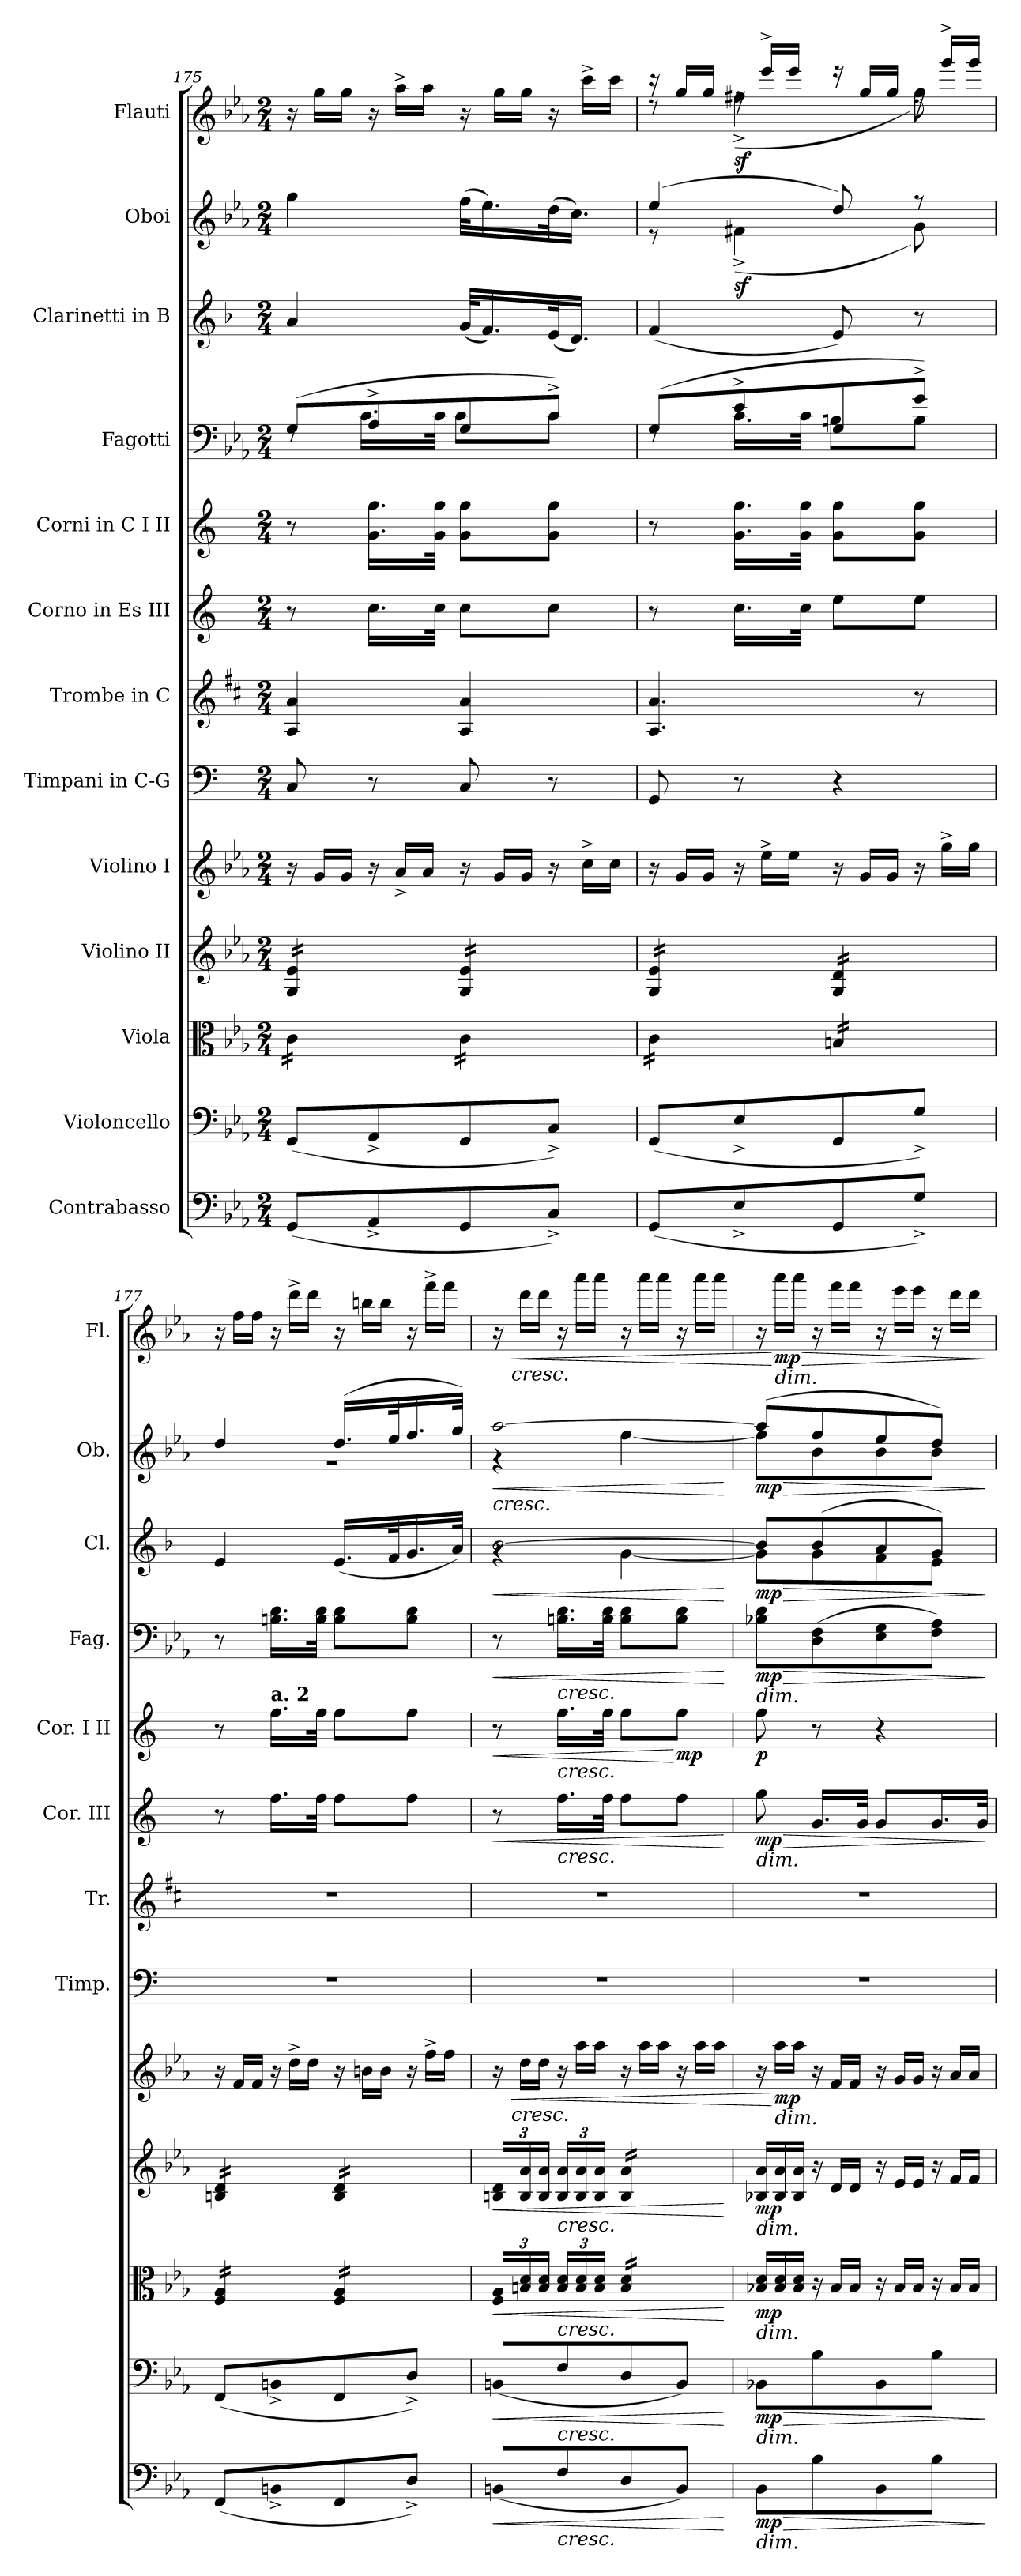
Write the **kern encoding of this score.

**kern	**dynam	**kern	**dynam	**kern	**dynam	**kern	**dynam	**kern	**dynam	**kern	**kern	**kern	**dynam	**kern	**dynam	**kern	**dynam	**kern	**dynam	**kern	**dynam	**kern	**dynam
*part13	*part13	*part12	*part12	*part11	*part11	*part10	*part10	*part9	*part9	*part8	*part7	*part6	*part6	*part5	*part5	*part4	*part4	*part3	*part3	*part2	*part2	*part1	*part1
*staff13	*staff13	*staff12	*staff12	*staff11	*staff11	*staff10	*staff10	*staff9	*staff9	*staff8	*staff7	*staff6	*staff6	*staff5	*staff5	*staff4	*staff4	*staff3	*staff3	*staff2	*staff2	*staff1	*staff1
*I"Contrabasso	*	*I"Violoncello	*	*I"Viola	*	*I"Violino II	*	*I"Violino I	*	*I"Timpani in C-G	*I"Trombe in C	*I"Corno in Es III	*	*I"Corni in C I II	*	*I"Fagotti	*	*I"Clarinetti in B	*	*I"Oboi	*	*I"Flauti	*
*	*	*	*	*	*	*	*	*	*	*I'Timp.	*I'Tr.	*I'Cor. III	*	*I'Cor. I II	*	*I'Fag.	*	*I'Cl.	*	*I'Ob.	*	*I'Fl.	*
*clefF4	*	*clefF4	*	*clefC3	*	*clefG2	*	*clefG2	*	*clefF4	*clefG2	*clefG2	*	*clefG2	*	*clefF4	*	*clefG2	*	*clefG2	*	*clefG2	*
*ITrd7c12	*	*	*	*	*	*	*	*	*	*	*ITrd1c2	*ITrd5c9	*	*ITrd7c12	*	*	*	*ITrd1c2	*	*	*	*	*
*k[b-e-a-]	*	*k[b-e-a-]	*	*k[b-e-a-]	*	*k[b-e-a-]	*	*k[b-e-a-]	*	*k[]	*k[]	*k[b-e-a-]	*	*k[]	*	*k[b-e-a-]	*	*k[b-e-a-]	*	*k[b-e-a-]	*	*k[b-e-a-]	*
*M2/4	*	*M2/4	*	*M2/4	*	*M2/4	*	*M2/4	*	*M2/4	*M2/4	*M2/4	*	*M2/4	*	*M2/4	*	*M2/4	*	*M2/4	*	*M2/4	*
*	*	*	*	*	*	*	*	*Xtuplet	*	*	*	*	*	*	*	*	*	*	*	*	*	*Xtuplet	*
=175	=175	=175	=175	=175	=175	=175	=175	=175	=175	=175	=175	=175	=175	=175	=175	=175	=175	=175	=175	=175	=175	=175	=175
*	*	*	*	*	*	*	*	*	*	*	*	*	*	*	*	*^	*	*	*	*	*	*	*
*	*	*	*	*tremolo	*	*	*	*	*	*	*	*	*	*	*	*	*	*	*	*	*	*	*	*
*	*	*	*	*	*	*tremolo	*	*	*	*	*	*	*	*	*	*	*	*	*	*	*	*	*	*
(8GGG/L	.	(8GG/L	.	24c\LL	.	24G/ 24e-/LL	.	24r	.	8C/	4G/ 4g/	8r	.	8r	.	(8G/L	8rF	.	4g/	.	4gg\	.	24r	.
.	.	.	.	24c\	.	24G/ 24e-/	.	24g/LL	.	.	.	.	.	.	.	.	.	.	.	.	.	.	24gg\LL	.
.	.	.	.	24c\	.	24G/ 24e-/	.	24g/JJ	.	.	.	.	.	.	.	.	.	.	.	.	.	.	24gg\JJ	.
8AAA-^/	.	8AA-^/	.	24c\	.	24G/ 24e-/	.	24r	.	8r	.	16.e-\LL	.	16.G\ 16.g\LL	.	8A-^/	16.c\LL	.	.	.	.	.	24r	.
.	.	.	.	24c\	.	24G/ 24e-/	.	24a-^/LL	.	.	.	.	.	.	.	.	.	.	.	.	.	.	24aa-^\LL	.
.	.	.	.	24c\JJ	.	24G/ 24e-/JJ	.	24a-/JJ	.	.	.	.	.	.	.	.	.	.	.	.	.	.	24aa-\JJ	.
.	.	.	.	.	.	.	.	.	.	.	.	32e-\JJk	.	32G\ 32g\JJk	.	.	32c\JJk	.	.	.	.	.	.	.
8GGG/	.	8GG/	.	24c\LL	.	24G/ 24e-/LL	.	24r	.	8C/	4G/ 4g/	8e-\L	.	8G\ 8g\L	.	8G/	8c\L	.	(32f/KLL	.	(32ff\KLL	.	24r	.
.	.	.	.	.	.	.	.	.	.	.	.	.	.	.	.	.	.	.	16.e-/)	.	16.ee-\)	.	.	.
.	.	.	.	24c\	.	24G/ 24e-/	.	24g/LL	.	.	.	.	.	.	.	.	.	.	.	.	.	.	24gg\LL	.
.	.	.	.	24c\	.	24G/ 24e-/	.	24g/JJ	.	.	.	.	.	.	.	.	.	.	.	.	.	.	24gg\JJ	.
8CC^/J)	.	8C^/J)	.	24c\	.	24G/ 24e-/	.	24r	.	8r	.	8e-\J	.	8G\ 8g\J	.	8c^/J)	8c\J	.	(32d/K	.	(32dd\K	.	24r	.
.	.	.	.	.	.	.	.	.	.	.	.	.	.	.	.	.	.	.	16.c/JJ)	.	16.cc\JJ)	.	.	.
.	.	.	.	24c\	.	24G/ 24e-/	.	24cc^\LL	.	.	.	.	.	.	.	.	.	.	.	.	.	.	24ccc^\LL	.
.	.	.	.	24c\JJ	.	24G/ 24e-/JJ	.	24cc\JJ	.	.	.	.	.	.	.	.	.	.	.	.	.	.	24ccc\JJ	.
=176	=176	=176	=176	=176	=176	=176	=176	=176	=176	=176	=176	=176	=176	=176	=176	=176	=176	=176	=176	=176	=176	=176	=176	=176
*	*	*	*	*	*	*	*	*	*	*	*	*	*	*	*	*	*	*	*	*	*^	*	*^	*
(8GGG/L	.	(8GG/L	.	24c\LL	.	24G/ 24e-/LL	.	24r	.	8GG/	4.G/ 4.g/	8r	.	8r	.	(8G/L	8rF	.	(4e-/	.	(4ee-/	8r	.	24r	8rdd	.
.	.	.	.	24c\	.	24G/ 24e-/	.	24g/LL	.	.	.	.	.	.	.	.	.	.	.	.	.	.	.	24gg/LL	.	.
.	.	.	.	24c\	.	24G/ 24e-/	.	24g/JJ	.	.	.	.	.	.	.	.	.	.	.	.	.	.	.	24gg/JJ	.	.
!	!	!	!	!	!	!	!	!	!	!	!	!	!	!	!	!	!	!	!	!	!	!	!LO:DY:b	!	!	!LO:DY:b
8EE-^/	.	8E-^/	.	24c\	.	24G/ 24e-/	.	24r	.	8r	.	16.e-\LL	.	16.G\ 16.g\LL	.	8e-^/	16.c\LL	.	.	.	.	(4f#X^\	sf	24rff	(4ff#X^\	sf
.	.	.	.	24c\	.	24G/ 24e-/	.	24ee-^\LL	.	.	.	.	.	.	.	.	.	.	.	.	.	.	.	24eee-^/LL	.	.
.	.	.	.	24c\JJ	.	24G/ 24e-/JJ	.	24ee-\JJ	.	.	.	.	.	.	.	.	.	.	.	.	.	.	.	24eee-/JJ	.	.
.	.	.	.	.	.	.	.	.	.	.	.	32e-\JJk	.	32G\ 32g\JJk	.	.	32c\JJk	.	.	.	.	.	.	.	.	.
8GGG/	.	8GG/	.	24Bn/LL	.	24G/ 24d/LL	.	24r	.	4r	.	8g\L	.	8G\ 8g\L	.	8G/	8Bn\L	.	8d/)	.	8dd/)	.	.	24r	.	.
.	.	.	.	24Bn/	.	24G/ 24d/	.	24g/LL	.	.	.	.	.	.	.	.	.	.	.	.	.	.	.	24gg/LL	.	.
.	.	.	.	24Bn/	.	24G/ 24d/	.	24g/JJ	.	.	.	.	.	.	.	.	.	.	.	.	.	.	.	24gg/JJ	.	.
8GG^/J)	.	8G^/J)	.	24Bn/	.	24G/ 24d/	.	24r	.	.	8r	8g\J	.	8G\ 8g\J	.	8g^/J)	8B\J	.	8r	.	8r	8g\)	.	24rff	8gg\)	.
.	.	.	.	24Bn/	.	24G/ 24d/	.	24gg^\LL	.	.	.	.	.	.	.	.	.	.	.	.	.	.	.	24ggg^/LL	.	.
.	.	.	.	24Bn/JJ	.	24G/ 24d/JJ	.	24gg\JJ	.	.	.	.	.	.	.	.	.	.	.	.	.	.	.	24ggg/JJ	.	.
*	*	*	*	*	*	*	*	*	*	*	*	*	*	*	*	*v	*v	*	*	*	*	*	*	*v	*v	*
=177	=177	=177	=177	=177	=177	=177	=177	=177	=177	=177	=177	=177	=177	=177	=177	=177	=177	=177	=177	=177	=177	=177	=177	=177
(8FFF/L	.	(8FF/L	.	24F/ 24A-/LL	.	24Bn/ 24d/LL	.	24r	.	2r	2r	8r	.	8r	.	8r	.	4d/	.	4dd/	2r	.	24r	.
.	.	.	.	24F/ 24A-/	.	24Bn/ 24d/	.	24f/LL	.	.	.	.	.	.	.	.	.	.	.	.	.	.	24ff\LL	.
.	.	.	.	24F/ 24A-/	.	24Bn/ 24d/	.	24f/JJ	.	.	.	.	.	.	.	.	.	.	.	.	.	.	24ff\JJ	.
!	!	!	!	!	!	!	!	!	!	!	!	!	!	!LO:TX:a:B:t=a. 2	!	!	!	!	!	!	!	!	!	!
8BBBn^/	.	8BBn^/	.	24F/ 24A-/	.	24Bn/ 24d/	.	24r	.	.	.	16.a-\LL	.	16.f\LL	.	16.Bn\ 16.d\LL	.	.	.	.	.	.	24r	.
.	.	.	.	24F/ 24A-/	.	24Bn/ 24d/	.	24dd^\LL	.	.	.	.	.	.	.	.	.	.	.	.	.	.	24ddd^\LL	.
.	.	.	.	24F/ 24A-/JJ	.	24Bn/ 24d/JJ	.	24dd\JJ	.	.	.	.	.	.	.	.	.	.	.	.	.	.	24ddd\JJ	.
.	.	.	.	.	.	.	.	.	.	.	.	32a-\JJk	.	32f\JJk	.	32B\ 32d\JJk	.	.	.	.	.	.	.	.
8FFF/	.	8FF/	.	24F/ 24A-/LL	.	24B/ 24d/LL	.	24r	.	.	.	8a-\L	.	8f\L	.	8B\ 8d\L	.	(16.d/LL	.	(16.dd/LL	.	.	24r	.
.	.	.	.	24F/ 24A-/	.	24B/ 24d/	.	24bn\LL	.	.	.	.	.	.	.	.	.	.	.	.	.	.	24bbn\LL	.
.	.	.	.	24F/ 24A-/	.	24B/ 24d/	.	24b\JJ	.	.	.	.	.	.	.	.	.	.	.	.	.	.	24bb\JJ	.
.	.	.	.	.	.	.	.	.	.	.	.	.	.	.	.	.	.	32e-/K	.	32ee-/K	.	.	.	.
8DD^/J)	.	8D^/J)	.	24F/ 24A-/	.	24B/ 24d/	.	24r	.	.	.	8a-\J	.	8f\J	.	8B\ 8d\J	.	16.f/	.	16.ff/	.	.	24r	.
.	.	.	.	24F/ 24A-/	.	24B/ 24d/	.	24ff^\LL	.	.	.	.	.	.	.	.	.	.	.	.	.	.	24fff^\LL	.
.	.	.	.	24F/ 24A-/JJ	.	24B/ 24d/JJ	.	24ff\JJ	.	.	.	.	.	.	.	.	.	.	.	.	.	.	24fff\JJ	.
*	*	*	*	*	*	*Xtremolo	*	*	*	*	*	*	*	*	*	*	*	*	*	*	*	*	*	*
*	*	*	*	*Xtremolo	*	*	*	*	*	*	*	*	*	*	*	*	*	*	*	*	*	*	*	*
.	.	.	.	.	.	.	.	.	.	.	.	.	.	.	.	.	.	32g/JJk)	.	32gg/JJk)	.	.	.	.
!!LO:PB:g=z
=178	=178	=178	=178	=178	=178	=178	=178	=178	=178	=178	=178	=178	=178	=178	=178	=178	=178	=178	=178	=178	=178	=178	=178	=178
!	!LO:HP:b	!	!LO:HP:b	!	!	!	!	!	!	!	!	!	!	!	!	!	!	!	!	!	!	!	!	!
*	*	*	*	*Xbrackettup	*	*	*	*	*	*	*	*	*	*	*	*	*	*	*	*	*	*	*	*
!	!	!	!	!	!LO:HP:b	!	!	!	!	!	!	!	!	!	!	!	!	!	!	!	!	!	!	!
*	*	*	*	*	*	*Xbrackettup	*	*	*	*	*	*	*	*	*	*	*	*	*	*	*	*	*	*
!	!	!	!	!	!	!	!	!	!	!	!	!	!	!	!	!	!	!	!	!LO:TX:b:i:t=cresc.	!	!	!	!
!	!	!	!	!	!	!	!	!	!	!	!	!	!	!	!	!	!	!LO:TX:b:i:t=cresc.	!	!	!	!	!	!
!	!	!	!	!	!	!	!LO:HP:b	!	!	!	!	!	!LO:HP:b	!	!LO:HP:b	!	!LO:HP:b	!	!LO:HP:b	!	!	!LO:HP:b	!	!
*	*	*	*	*	*	*	*	*	*	*	*	*	*	*	*	*	*	*^	*	*	*	*	*	*
(8BBBn/L	<	(8BBn/L	<	24F/ 24A-/LL	<	24Bn/ 24d/LL	<	24r	.	2r	2r	8r	<	8r	<	8r	<	[2a-/	4rg	<	[2aa-/	4r	<	24r	.
!	!	!	!	!	!	!	!	!	!	!	!	!	!	!	!	!	!	!	!	!	!	!	!	!LO:TX:b:i:t=cresc.	!
!	!	!	!	!	!	!	!	!LO:TX:b:i:t=cresc.	!	!	!	!	!	!	!	!	!	!	!	!	!	!	!	!	!
!	!	!	!	!	!	!	!	!	!LO:HP:b	!	!	!	!	!	!	!	!	!	!	!	!	!	!	!	!LO:HP:b
.	.	.	.	24Bn/ 24d/	.	24B/ 24a-/	.	24dd\LL	<	.	.	.	.	.	.	.	.	.	.	.	.	.	.	24ddd\LL	<
.	.	.	.	24B/ 24d/JJ	.	24B/ 24a-/JJ	.	24dd\JJ	.	.	.	.	.	.	.	.	.	.	.	.	.	.	.	24ddd\JJ	.
!	!	!	!	!	!	!	!	!	!	!	!	!	!	!	!	!LO:TX:b:i:t=cresc.	!	!	!	!	!	!	!	!	!
!	!	!	!	!	!	!	!	!	!	!	!	!	!	!LO:TX:b:i:t=cresc.	!	!	!	!	!	!	!	!	!	!	!
!	!	!	!	!	!	!	!	!	!	!	!	!LO:TX:b:i:t=cresc.	!	!	!	!	!	!	!	!	!	!	!	!	!
!	!	!	!	!	!	!LO:TX:b:i:t=cresc.	!	!	!	!	!	!	!	!	!	!	!	!	!	!	!	!	!	!	!
!	!	!	!	!LO:TX:b:i:t=cresc.	!	!	!	!	!	!	!	!	!	!	!	!	!	!	!	!	!	!	!	!	!
!	!	!LO:TX:b:i:t=cresc.	!	!	!	!	!	!	!	!	!	!	!	!	!	!	!	!	!	!	!	!	!	!	!
!LO:TX:b:i:t=cresc.	!	!	!	!	!	!	!	!	!	!	!	!	!	!	!	!	!	!	!	!	!	!	!	!	!
8FF/	.	8F/	.	24B/ 24d/LL	.	24B/ 24a-/LL	.	24r	.	.	.	16.a-\LL	.	16.f\LL	.	16.Bn\ 16.d\LL	.	.	.	.	.	.	.	24r	.
.	.	.	.	24B/ 24d/	.	24B/ 24a-/	.	24aa-\LL	.	.	.	.	.	.	.	.	.	.	.	.	.	.	.	24aaa-\LL	.
.	.	.	.	24B/ 24d/JJ	.	24B/ 24a-/JJ	.	24aa-\JJ	.	.	.	.	.	.	.	.	.	.	.	.	.	.	.	24aaa-\JJ	.
.	.	.	.	.	.	.	.	.	.	.	.	32a-\JJk	.	32f\JJk	.	32B\ 32d\JJk	.	.	.	.	.	.	.	.	.
*	*	*	*	*tremolo	*	*	*	*	*	*	*	*	*	*	*	*	*	*	*	*	*	*	*	*	*
*	*	*	*	*	*	*tremolo	*	*	*	*	*	*	*	*	*	*	*	*	*	*	*	*	*	*	*
8DD/	.	8D/	.	24B/ 24d/LL	.	24B/ 24a-/LL	.	24r	.	.	.	8a-\L	.	8f\L	.	8B\ 8d\L	.	.	[4f\	.	.	[4ff\	.	24r	.
.	.	.	.	24B/ 24d/	.	24B/ 24a-/	.	24aa-\LL	.	.	.	.	.	.	.	.	.	.	.	.	.	.	.	24aaa-\LL	.
.	.	.	.	24B/ 24d/	.	24B/ 24a-/	.	24aa-\JJ	.	.	.	.	.	.	.	.	.	.	.	.	.	.	.	24aaa-\JJ	.
!	!	!	!	!	!	!	!	!	!	!	!	!	!	!	!LO:DY:n=1:b	!	!	!	!	!	!	!	!	!	!
8BBB/J)	.	8BB/J)	.	24B/ 24d/	.	24B/ 24a-/	.	24r	.	.	.	8a-\J	.	8f\J	[ mp	8B\ 8d\J	.	.	.	.	.	.	.	24r	.
.	.	.	.	24B/ 24d/	.	24B/ 24a-/	.	24aa-\LL	.	.	.	.	.	.	.	.	.	.	.	.	.	.	.	24aaa-\LL	.
.	.	.	.	24B/ 24d/JJ	.	24B/ 24a-/JJ	.	24aa-\JJ	.	.	.	.	.	.	.	.	.	.	.	.	.	.	.	24aaa-\JJ	.
*	*	*	*	*	*	*Xtremolo	*	*	*	*	*	*	*	*	*	*	*	*	*	*	*	*	*	*	*
*	*	*	*	*Xtremolo	*	*	*	*	*	*	*	*	*	*	*	*	*	*	*	*	*	*	*	*	*
*	*	*	*	*	*	*	*	*	*	*	*	*	*	*	*	*	*	*v	*v	*	*	*	*	*	*
*	*	*	*	*	*	*	*	*	*	*	*	*	*	*	*	*	*	*	*	*v	*v	*	*	*
.	[	.	[	.	[	.	[	.	.	.	.	.	[	.	.	.	[	.	[	.	[	.	.
=179	=179	=179	=179	=179	=179	=179	=179	=179	=179	=179	=179	=179	=179	=179	=179	=179	=179	=179	=179	=179	=179	=179	=179
!	!LO:HP:b	!	!LO:HP:b	!	!	!	!	!	!	!	!	!	!	!	!	!	!	!	!	!	!	!	!
*	*	*	*	*Xtuplet	*	*Xtuplet	*	*	*	*	*	*	*	*	*	*	*	*	*	*	*	*	*
!	!	!	!	!	!	!	!	!	!	!	!	!	!	!	!	!LO:TX:b:i:t=dim.	!	!	!	!	!	!	!
!	!	!	!	!	!	!	!	!	!	!	!	!LO:TX:b:i:t=dim.	!	!	!	!	!	!	!	!	!	!	!
!	!	!	!	!	!	!LO:TX:b:i:t=dim.	!	!	!	!	!	!	!	!	!	!	!	!	!	!	!	!	!
!	!	!	!	!LO:TX:b:i:t=dim.	!	!	!	!	!	!	!	!	!	!	!	!	!	!	!	!	!	!	!
!	!	!LO:TX:b:i:t=dim.	!	!	!	!	!	!	!	!	!	!	!	!	!	!	!	!	!	!	!	!	!
!LO:TX:b:i:t=dim.	!	!	!	!	!	!	!	!	!	!	!	!	!	!	!	!	!	!	!	!	!	!	!
!	!LO:DY:n=1:b	!	!LO:DY:n=1:b	!	!LO:DY:b	!	!LO:DY:b	!	!	!	!	!	!LO:HP:b	!	!	!	!LO:HP:b	!	!LO:HP:b	!	!LO:HP:b	!	!
*	*	*	*	*	*	*	*	*	*	*	*	*	*	*	*	*	*	*^	*	*^	*	*	*
!	!	!	!	!	!	!	!	!	!	!	!	!	!LO:DY:n=1:b	!	!LO:DY:b	!	!LO:DY:n=1:b	!	!	!LO:DY:n=1:b	!	!	!LO:DY:n=1:b	!	!
8BBB-\L	> mp	8BB-X\L	> mp	24B-X/ 24d/LL	mp	24B-X/ 24a-/LL	mp	24r	.	2r	2r	8b-\	> mp	8f\	p	8B-X\ 8d\L	> mp	8a-/L]	8f\L]	> mp	(8aa-/L]	8ff\L]	> mp	24r	.
!	!	!	!	!	!	!	!	!	!	!	!	!	!	!	!	!	!	!	!	!	!	!	!	!LO:TX:b:i:t=dim.	!
!	!	!	!	!	!	!	!	!LO:TX:b:i:t=dim.	!	!	!	!	!	!	!	!	!	!	!	!	!	!	!	!	!
!	!	!	!	!	!	!	!	!	!LO:DY:n=1:b	!	!	!	!	!	!	!	!	!	!	!	!	!	!	!	!LO:HP:n=1:b
!	!	!	!	!	!	!	!	!	!	!	!	!	!	!	!	!	!	!	!	!	!	!	!	!	!LO:DY:n=1:b
.	.	.	.	24B-/ 24d/	.	24B-/ 24a-/	.	24aa-\LL	[ mp	.	.	.	.	.	.	.	.	.	.	.	.	.	.	24aaa-\LL	[ > mp
.	.	.	.	24B-/ 24d/JJ	.	24B-/ 24a-/JJ	.	24aa-\JJ	.	.	.	.	.	.	.	.	.	.	.	.	.	.	.	24aaa-\JJ	.
8BB-\	.	8B-\	.	24r	.	24r	.	24r	.	.	.	16.B-/LL	.	8r	.	(8D\ 8F\	.	(8a-/	8f\	.	8ff/	8b-\	.	24r	.
.	.	.	.	24B-/LL	.	24d/LL	.	24f/LL	.	.	.	.	.	.	.	.	.	.	.	.	.	.	.	24fff\LL	.
.	.	.	.	24B-/JJ	.	24d/JJ	.	24f/JJ	.	.	.	.	.	.	.	.	.	.	.	.	.	.	.	24fff\JJ	.
.	.	.	.	.	.	.	.	.	.	.	.	32B-/JJk	.	.	.	.	.	.	.	.	.	.	.	.	.
8BBB-\	.	8BB-\	.	24r	.	24r	.	24r	.	.	.	8B-/L	.	4r	.	8E-\ 8G\	.	8g/	8e-\	.	8ee-/	8b-\	.	24r	.
.	.	.	.	24B-/LL	.	24e-/LL	.	24g/LL	.	.	.	.	.	.	.	.	.	.	.	.	.	.	.	24eee-\LL	.
.	.	.	.	24B-/JJ	.	24e-/JJ	.	24g/JJ	.	.	.	.	.	.	.	.	.	.	.	.	.	.	.	24eee-\JJ	.
8BB-\J	.	8B-\J	.	24r	.	24r	.	24r	.	.	.	16.B-/L	.	.	.	8F\ 8A-\J)	.	8f/J)	8d\J	.	8dd/J)	8b-\J	.	24r	.
.	.	.	.	24B-/LL	.	24f/LL	.	24a-/LL	.	.	.	.	.	.	.	.	.	.	.	.	.	.	.	24ddd\LL	.
.	.	.	.	24B-/JJ	.	24f/JJ	.	24a-/JJ	.	.	.	.	.	.	.	.	.	.	.	.	.	.	.	24ddd\JJ	.
.	.	.	.	.	.	.	.	.	.	.	.	32B-/JJk	.	.	.	.	.	.	.	.	.	.	.	.	.
*	*	*	*	*	*	*	*	*	*	*	*	*	*	*	*	*	*	*v	*v	*	*	*	*	*	*
*	*	*	*	*	*	*	*	*	*	*	*	*	*	*	*	*	*	*	*	*v	*v	*	*	*
.	]	.	]	.	.	.	.	.	.	.	.	.	]	.	.	.	]	.	]	.	]	.	]
=	=	=	=	=	=	=	=	=	=	=	=	=	=	=	=	=	=	=	=	=	=	=	=
*-	*-	*-	*-	*-	*-	*-	*-	*-	*-	*-	*-	*-	*-	*-	*-	*-	*-	*-	*-	*-	*-	*-	*-
